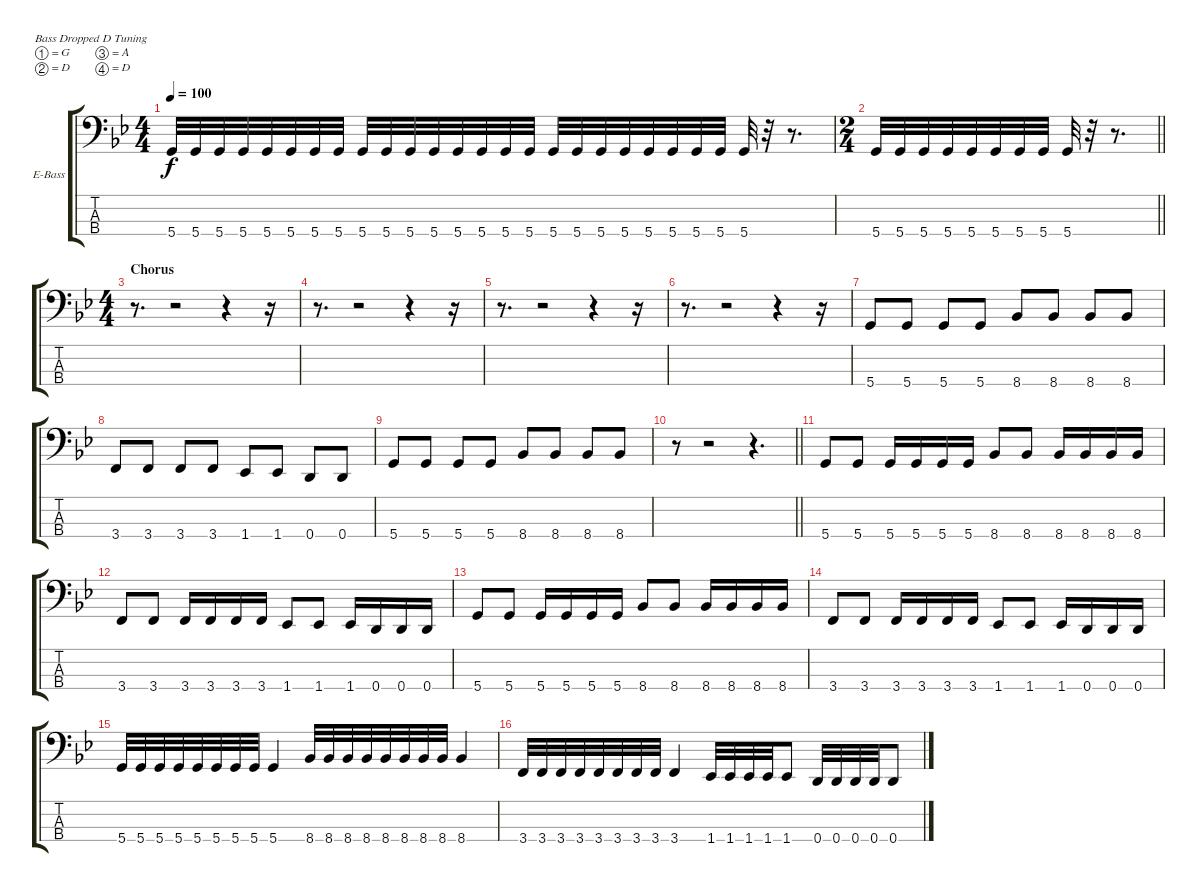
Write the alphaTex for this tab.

\bracketExtendMode groupsimilarinstruments
\firstSystemTrackNameOrientation horizontal
\otherSystemsTrackNameOrientation horizontal
\track ("Track 4" "E-Bass") {instrument electricbassfinger}
\staff {score tabs}
\tuning (G2 D2 A1 D1)
\ts (4 4)
\tempo 100
\clef f4
\ks gminor
5.4.32{dy f} 5.4.32 5.4.32 5.4.32 5.4.32 5.4.32 5.4.32 5.4.32 5.4.32 5.4.32 5.4.32 5.4.32 5.4.32 5.4.32 5.4.32 5.4.32 5.4.32 5.4.32 5.4.32 5.4.32 5.4.32 5.4.32 5.4.32 5.4.32 5.4.32 r.32 r.8{d} |
\ts (2 4)
\beaming (8 2 2)
\barLineRight lightlight
5.4.32 5.4.32 5.4.32 5.4.32 5.4.32 5.4.32 5.4.32 5.4.32 5.4.32 r.32 r.8{d} |
\ts (4 4)
\beaming (8 2 2 2 2)
\section ("" "Chorus")
r.8{d} r.2 r.4 r.16 |
r.8{d} r.2 r.4 r.16 |
r.8{d} r.2 r.4 r.16 |
r.8{d} r.2 r.4 r.16 |
5.4.8 5.4.8 5.4.8 5.4.8 8.4.8 8.4.8 8.4.8 8.4.8 |
3.4.8 3.4.8 3.4.8 3.4.8 1.4.8 1.4.8 0.4.8 0.4.8 |
5.4.8 5.4.8 5.4.8 5.4.8 8.4.8 8.4.8 8.4.8 8.4.8 |
\barLineRight lightlight
r.8 r.2 r.4{d} |
5.4.8 5.4.8 5.4.16 5.4.16 5.4.16 5.4.16 8.4.8 8.4.8 8.4.16 8.4.16 8.4.16 8.4.16 |
3.4.8 3.4.8 3.4.16 3.4.16 3.4.16 3.4.16 1.4.8 1.4.8 1.4.16 0.4.16 0.4.16 0.4.16 |
5.4.8 5.4.8 5.4.16 5.4.16 5.4.16 5.4.16 8.4.8 8.4.8 8.4.16 8.4.16 8.4.16 8.4.16 |
3.4.8 3.4.8 3.4.16 3.4.16 3.4.16 3.4.16 1.4.8 1.4.8 1.4.16 0.4.16 0.4.16 0.4.16 |
5.4.32 5.4.32 5.4.32 5.4.32 5.4.32 5.4.32 5.4.32 5.4.32 5.4.4 8.4.32 8.4.32 8.4.32 8.4.32 8.4.32 8.4.32 8.4.32 8.4.32 8.4.4 |
3.4.32 3.4.32 3.4.32 3.4.32 3.4.32 3.4.32 3.4.32 3.4.32 3.4.4 1.4.32 1.4.32 1.4.32 1.4.32 1.4.8 0.4.32 0.4.32 0.4.32 0.4.32 0.4.8
